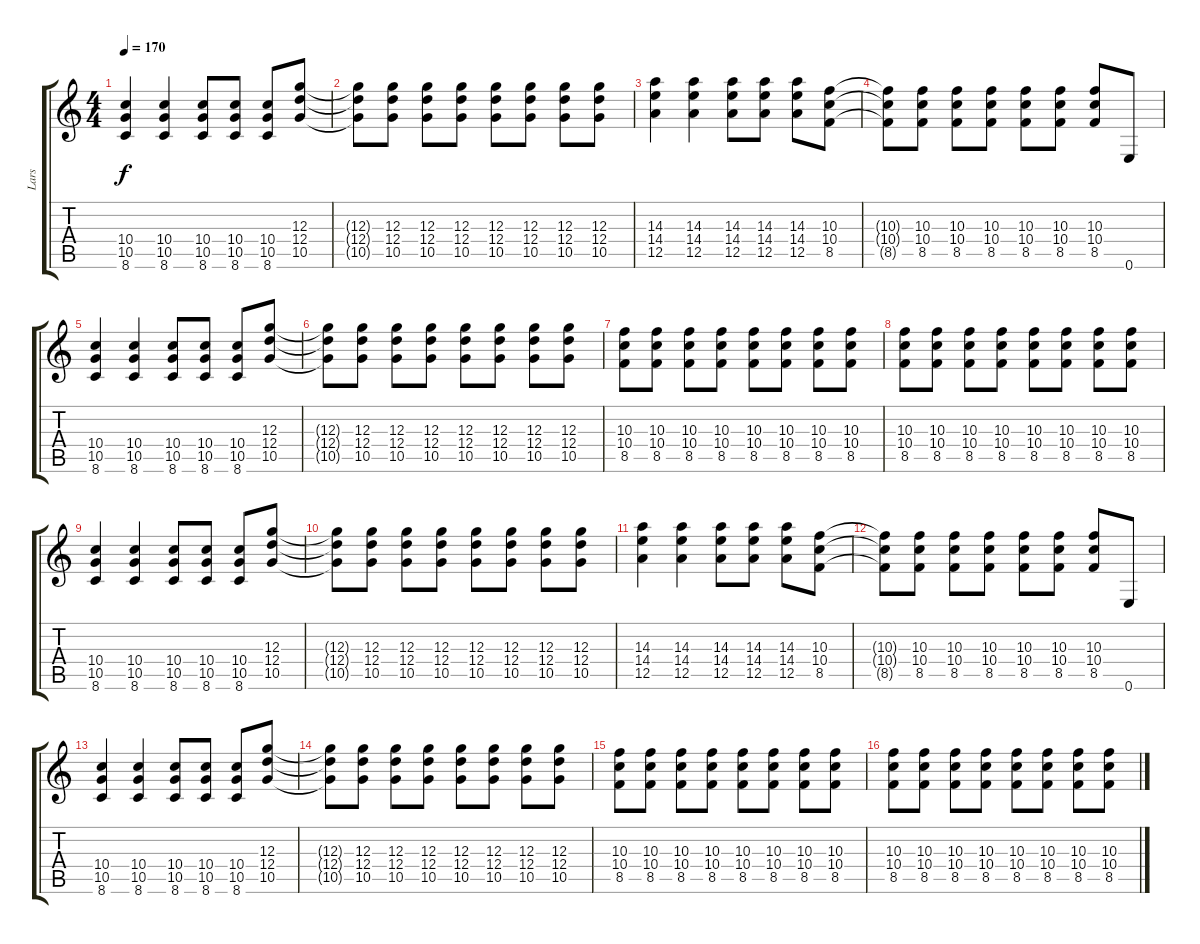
\track ("Lars" "Lars") {instrument overdrivenguitar}
\staff {score tabs}
\tuning (E4 B3 G3 D3 A2 E2) {hide}
\ts (4 4)
\tempo 170
\clef g2
\ks c
(10.4 10.5 8.6).4{dy f} (10.4 10.5 8.6).4 (10.4 10.5 8.6).8 (10.4 10.5 8.6).8 (10.4 10.5 8.6).8 (12.3 12.4 10.5).8 |
(12.3{t} 12.4{t} 10.5{t}).8 (12.3 12.4 10.5).8 (12.3 12.4 10.5).8 (12.3 12.4 10.5).8 (12.3 12.4 10.5).8 (12.3 12.4 10.5).8 (12.3 12.4 10.5).8 (12.3 12.4 10.5).8 |
(14.3 14.4 12.5).4 (14.3 14.4 12.5).4 (14.3 14.4 12.5).8 (14.3 14.4 12.5).8 (14.3 14.4 12.5).8 (10.3 10.4 8.5).8 |
(10.3{t} 10.4{t} 8.5{t}).8 (10.3 10.4 8.5).8 (10.3 10.4 8.5).8 (10.3 10.4 8.5).8 (10.3 10.4 8.5).8 (10.3 10.4 8.5).8 (10.3 10.4 8.5).8 0.6.8 |
(10.4 10.5 8.6).4 (10.4 10.5 8.6).4 (10.4 10.5 8.6).8 (10.4 10.5 8.6).8 (10.4 10.5 8.6).8 (12.3 12.4 10.5).8 |
(12.3{t} 12.4{t} 10.5{t}).8 (12.3 12.4 10.5).8 (12.3 12.4 10.5).8 (12.3 12.4 10.5).8 (12.3 12.4 10.5).8 (12.3 12.4 10.5).8 (12.3 12.4 10.5).8 (12.3 12.4 10.5).8 |
(10.3 10.4 8.5).8 (10.3 10.4 8.5).8 (10.3 10.4 8.5).8 (10.3 10.4 8.5).8 (10.3 10.4 8.5).8 (10.3 10.4 8.5).8 (10.3 10.4 8.5).8 (10.3 10.4 8.5).8 |
(10.3 10.4 8.5).8 (10.3 10.4 8.5).8 (10.3 10.4 8.5).8 (10.3 10.4 8.5).8 (10.3 10.4 8.5).8 (10.3 10.4 8.5).8 (10.3 10.4 8.5).8 (10.3 10.4 8.5).8 |
(10.4 10.5 8.6).4 (10.4 10.5 8.6).4 (10.4 10.5 8.6).8 (10.4 10.5 8.6).8 (10.4 10.5 8.6).8 (12.3 12.4 10.5).8 |
(12.3{t} 12.4{t} 10.5{t}).8 (12.3 12.4 10.5).8 (12.3 12.4 10.5).8 (12.3 12.4 10.5).8 (12.3 12.4 10.5).8 (12.3 12.4 10.5).8 (12.3 12.4 10.5).8 (12.3 12.4 10.5).8 |
(14.3 14.4 12.5).4 (14.3 14.4 12.5).4 (14.3 14.4 12.5).8 (14.3 14.4 12.5).8 (14.3 14.4 12.5).8 (10.3 10.4 8.5).8 |
(10.3{t} 10.4{t} 8.5{t}).8 (10.3 10.4 8.5).8 (10.3 10.4 8.5).8 (10.3 10.4 8.5).8 (10.3 10.4 8.5).8 (10.3 10.4 8.5).8 (10.3 10.4 8.5).8 0.6.8 |
(10.4 10.5 8.6).4 (10.4 10.5 8.6).4 (10.4 10.5 8.6).8 (10.4 10.5 8.6).8 (10.4 10.5 8.6).8 (12.3 12.4 10.5).8 |
(12.3{t} 12.4{t} 10.5{t}).8 (12.3 12.4 10.5).8 (12.3 12.4 10.5).8 (12.3 12.4 10.5).8 (12.3 12.4 10.5).8 (12.3 12.4 10.5).8 (12.3 12.4 10.5).8 (12.3 12.4 10.5).8 |
(10.3 10.4 8.5).8 (10.3 10.4 8.5).8 (10.3 10.4 8.5).8 (10.3 10.4 8.5).8 (10.3 10.4 8.5).8 (10.3 10.4 8.5).8 (10.3 10.4 8.5).8 (10.3 10.4 8.5).8 |
(10.3 10.4 8.5).8 (10.3 10.4 8.5).8 (10.3 10.4 8.5).8 (10.3 10.4 8.5).8 (10.3 10.4 8.5).8 (10.3 10.4 8.5).8 (10.3 10.4 8.5).8 (10.3 10.4 8.5).8
